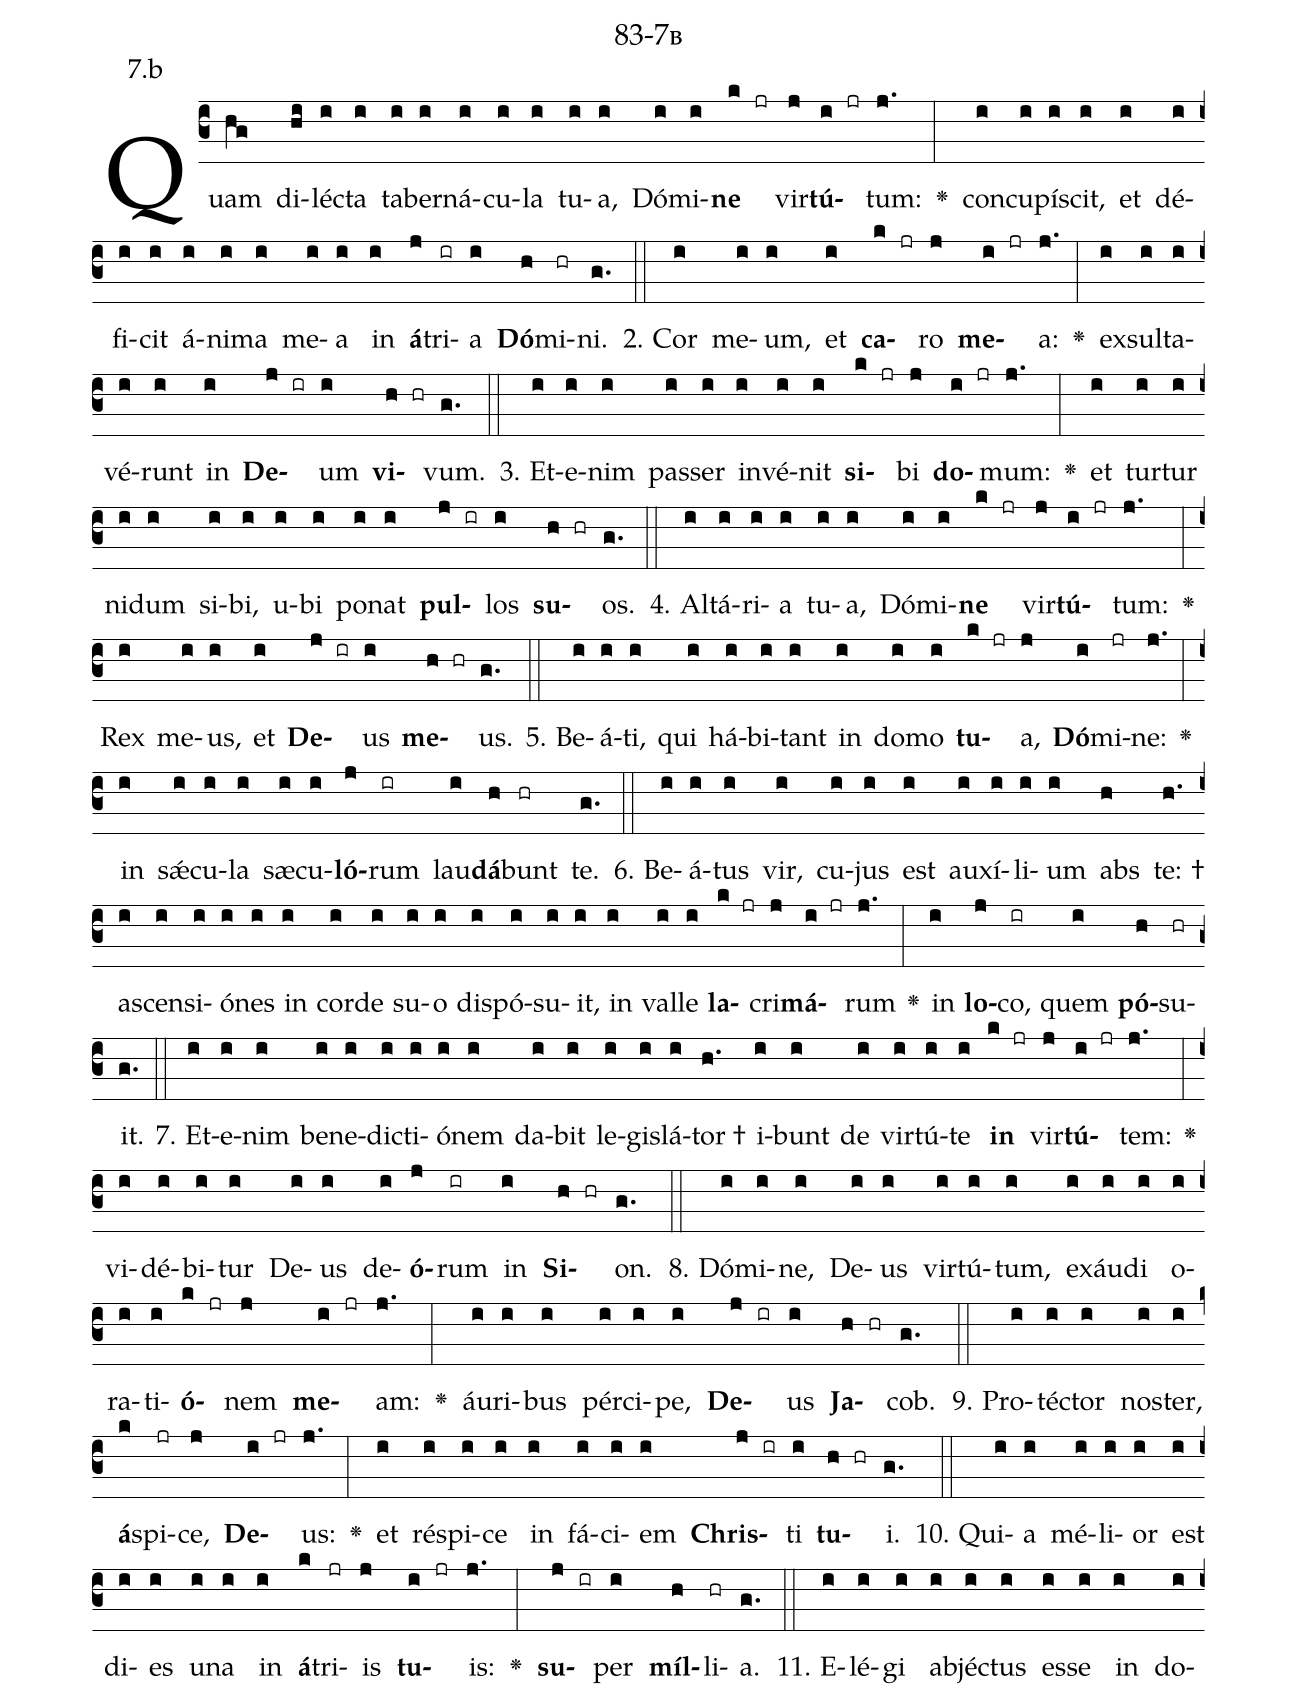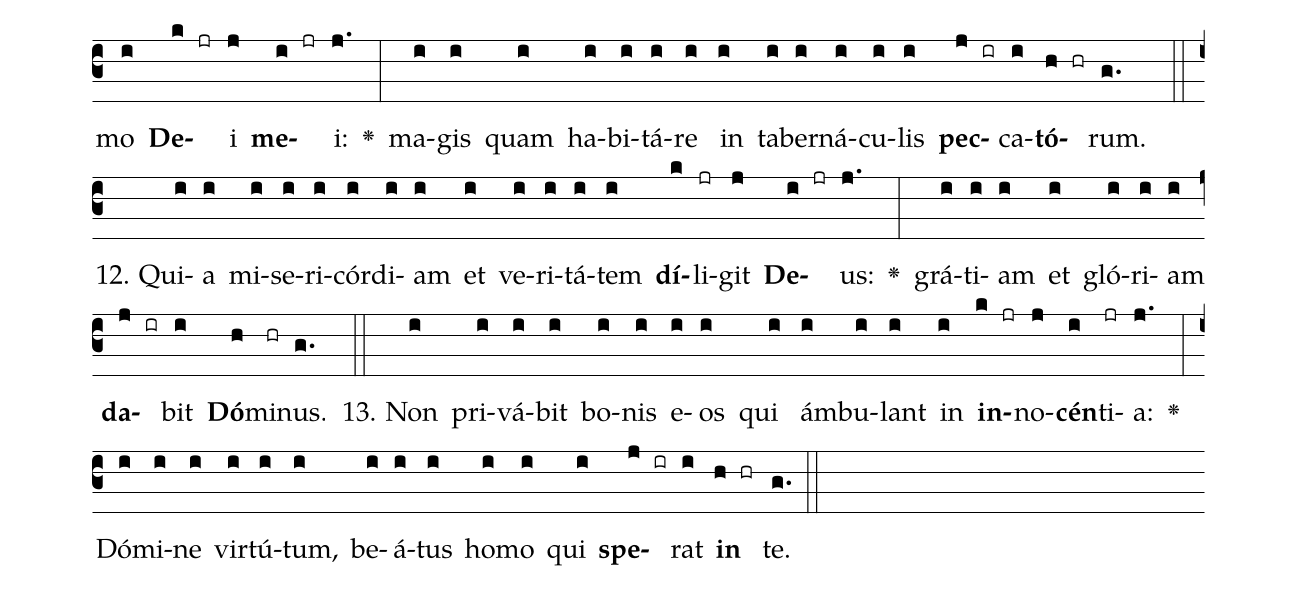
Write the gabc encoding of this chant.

name: 83-7b;
annotation: 7.b;
%%
(c3)Quam(hg) di(hi)léc(i)ta(i) ta(i)ber(i)ná(i)cu(i)la(i) tu(i)a,(i) Dó(i)mi(i)<b>ne</b>(k jr) vir(j)<b>tú</b>(i jr)tum:(j.) <v>\greheightstar</v>(:) con(i)cu(i)pí(i)scit,(i) et(i) dé(i)fi(i)cit(i) á(i)ni(i)ma(i) me(i)a(i) in(i) <b>á</b>(j)tri(ir)a(i) <b>Dó</b>(h)mi(hr)ni.(g.) (::)
2. Cor(i) me(i)um,(i) et(i) <b>ca</b>(k jr)ro(j) <b>me</b>(i jr)a:(j.) <v>\greheightstar</v>(:) ex(i)sul(i)ta(i)vé(i)runt(i) in(i) <b>De</b>(j ir)um(i) <b>vi</b>(h hr)vum.(g.) (::)
3. Et(i)e(i)nim(i) pas(i)ser(i) in(i)vé(i)nit(i) <b>si</b>(k jr)bi(j) <b>do</b>(i jr)mum:(j.) <v>\greheightstar</v>(:) et(i) tur(i)tur(i) ni(i)dum(i) si(i)bi,(i) u(i)bi(i) po(i)nat(i) <b>pul</b>(j ir)los(i) <b>su</b>(h hr)os.(g.) (::)
4. Al(i)tá(i)ri(i)a(i) tu(i)a,(i) Dó(i)mi(i)<b>ne</b>(k jr) vir(j)<b>tú</b>(i jr)tum:(j.) <v>\greheightstar</v>(:) Rex(i) me(i)us,(i) et(i) <b>De</b>(j ir)us(i) <b>me</b>(h hr)us.(g.) (::)
5. Be(i)á(i)ti,(i) qui(i) há(i)bi(i)tant(i) in(i) do(i)mo(i) <b>tu</b>(k jr)a,(j) <b>Dó</b>(i)mi(jr)ne:(j.) <v>\greheightstar</v>(:) in(i) sǽ(i)cu(i)la(i) sæ(i)cu(i)<b>ló</b>(j)rum(ir) lau(i)<b>dá</b>(h)bunt(hr) te.(g.) (::)
6. Be(i)á(i)tus(i) vir,(i) cu(i)jus(i) est(i) au(i)xí(i)li(i)um(i) abs(h) te: †(h.) a(i)scen(i)si(i)ó(i)nes(i) in(i) cor(i)de(i) su(i)o(i) dis(i)pó(i)su(i)it,(i) in(i) val(i)le(i) <b>la</b>(k jr)cri(j)<b>má</b>(i jr)rum(j.) <v>\greheightstar</v>(:) in(i) <b>lo</b>(j)co,(ir) quem(i) <b>pó</b>(h)su(hr)it.(g.) (::)
7. Et(i)e(i)nim(i) be(i)ne(i)dic(i)ti(i)ó(i)nem(i) da(i)bit(i) le(i)gis(i)lá(i)tor †(h.) i(i)bunt(i) de(i) vir(i)tú(i)te(i) <b>in</b>(k jr) vir(j)<b>tú</b>(i jr)tem:(j.) <v>\greheightstar</v>(:) vi(i)dé(i)bi(i)tur(i) De(i)us(i) de(i)<b>ó</b>(j)rum(ir) in(i) <b>Si</b>(h hr)on.(g.) (::)
8. Dó(i)mi(i)ne,(i) De(i)us(i) vir(i)tú(i)tum,(i) ex(i)áu(i)di(i) o(i)ra(i)ti(i)<b>ó</b>(k jr)nem(j) <b>me</b>(i jr)am:(j.) <v>\greheightstar</v>(:) áu(i)ri(i)bus(i) pér(i)ci(i)pe,(i) <b>De</b>(j ir)us(i) <b>Ja</b>(h hr)cob.(g.) (::)
9. Pro(i)téc(i)tor(i) nos(i)ter,(i) <b>á</b>(k)spi(jr)ce,(j) <b>De</b>(i jr)us:(j.) <v>\greheightstar</v>(:) et(i) ré(i)spi(i)ce(i) in(i) fá(i)ci(i)em(i) <b>Chris</b>(j ir)ti(i) <b>tu</b>(h hr)i.(g.) (::)
10. Qui(i)a(i) mé(i)li(i)or(i) est(i) di(i)es(i) u(i)na(i) in(i) <b>á</b>(k)tri(jr)is(j) <b>tu</b>(i jr)is:(j.) <v>\greheightstar</v>(:) <b>su</b>(j ir)per(i) <b>míl</b>(h)li(hr)a.(g.) (::)
11. E(i)lé(i)gi(i) ab(i)jéc(i)tus(i) es(i)se(i) in(i) do(i)mo(i) <b>De</b>(k jr)i(j) <b>me</b>(i jr)i:(j.) <v>\greheightstar</v>(:) ma(i)gis(i) quam(i) ha(i)bi(i)tá(i)re(i) in(i) ta(i)ber(i)ná(i)cu(i)lis(i) <b>pec</b>(j ir)ca(i)<b>tó</b>(h hr)rum.(g.) (::)
12. Qui(i)a(i) mi(i)se(i)ri(i)cór(i)di(i)am(i) et(i) ve(i)ri(i)tá(i)tem(i) <b>dí</b>(k)li(jr)git(j) <b>De</b>(i jr)us:(j.) <v>\greheightstar</v>(:) grá(i)ti(i)am(i) et(i) gló(i)ri(i)am(i) <b>da</b>(j ir)bit(i) <b>Dó</b>(h)mi(hr)nus.(g.) (::)
13. Non(i) pri(i)vá(i)bit(i) bo(i)nis(i) e(i)os(i) qui(i) ám(i)bu(i)lant(i) in(i) <b>in</b>(k jr)no(j)<b>cén</b>(i)ti(jr)a:(j.) <v>\greheightstar</v>(:) Dó(i)mi(i)ne(i) vir(i)tú(i)tum,(i) be(i)á(i)tus(i) ho(i)mo(i) qui(i) <b>spe</b>(j ir)rat(i) <b>in</b>(h hr) te.(g.) (::)
